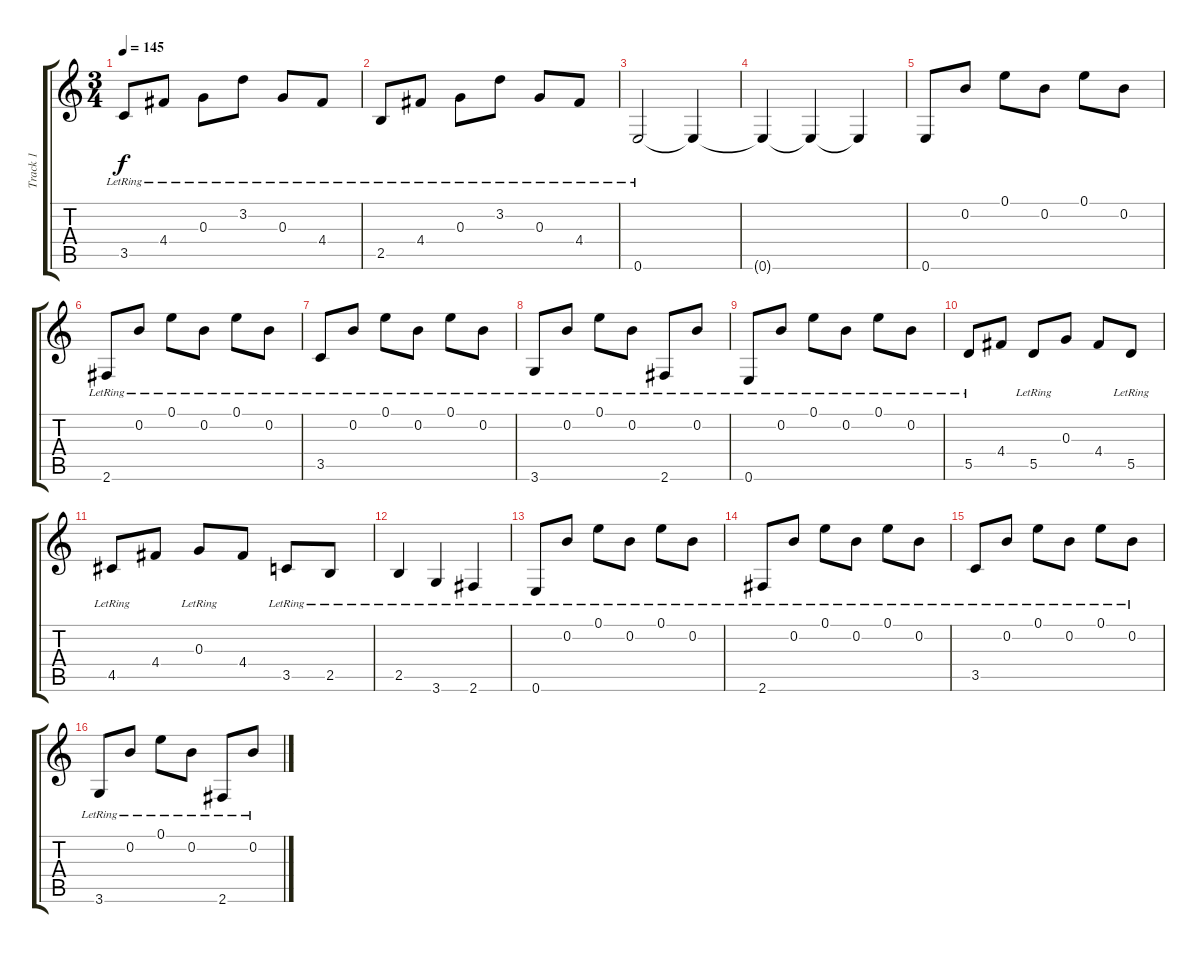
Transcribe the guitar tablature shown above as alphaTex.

\track ("Track 1" "Track 1") {instrument acousticguitarnylon}
\staff {score tabs}
\tuning (E4 B3 G3 D3 A2 E2) {hide}
\ts (3 4)
\tempo 145
\clef g2
\ks c
3.5{lr}.8{dy f} 4.4{lr}.8 0.3{lr}.8 3.2{lr}.8 0.3{lr}.8 4.4{lr}.8 |
2.5{lr}.8 4.4{lr}.8 0.3{lr}.8 3.2{lr}.8 0.3{lr}.8 4.4{lr}.8 |
0.6{lr}.2 0.6{t}.4 |
0.6{t}.4 0.6{t}.4 0.6{t}.4 |
0.6.8 0.2.8 0.1.8 0.2.8 0.1.8 0.2.8 |
2.6{lr}.8 0.2{lr}.8 0.1{lr}.8 0.2{lr}.8 0.1{lr}.8 0.2{lr}.8 |
3.5{lr}.8 0.2{lr}.8 0.1{lr}.8 0.2{lr}.8 0.1{lr}.8 0.2{lr}.8 |
3.6{lr}.8 0.2{lr}.8 0.1{lr}.8 0.2{lr}.8 2.6{lr}.8 0.2{lr}.8 |
0.6{lr}.8 0.2{lr}.8 0.1{lr}.8 0.2{lr}.8 0.1{lr}.8 0.2{lr}.8 |
5.5{lr}.8 4.4.8 5.5{lr}.8 0.3.8 4.4.8 5.5{lr}.8 |
4.5{lr}.8 4.4.8 0.3{lr}.8 4.4.8 3.5{lr}.8 2.5{lr}.8 |
2.5{lr}.4 3.6{lr}.4 2.6{lr}.4 |
0.6{lr}.8 0.2{lr}.8 0.1{lr}.8 0.2{lr}.8 0.1{lr}.8 0.2{lr}.8 |
2.6{lr}.8 0.2{lr}.8 0.1{lr}.8 0.2{lr}.8 0.1{lr}.8 0.2{lr}.8 |
3.5{lr}.8 0.2{lr}.8 0.1{lr}.8 0.2{lr}.8 0.1{lr}.8 0.2{lr}.8 |
3.6{lr}.8 0.2{lr}.8 0.1{lr}.8 0.2{lr}.8 2.6{lr}.8 0.2{lr}.8
